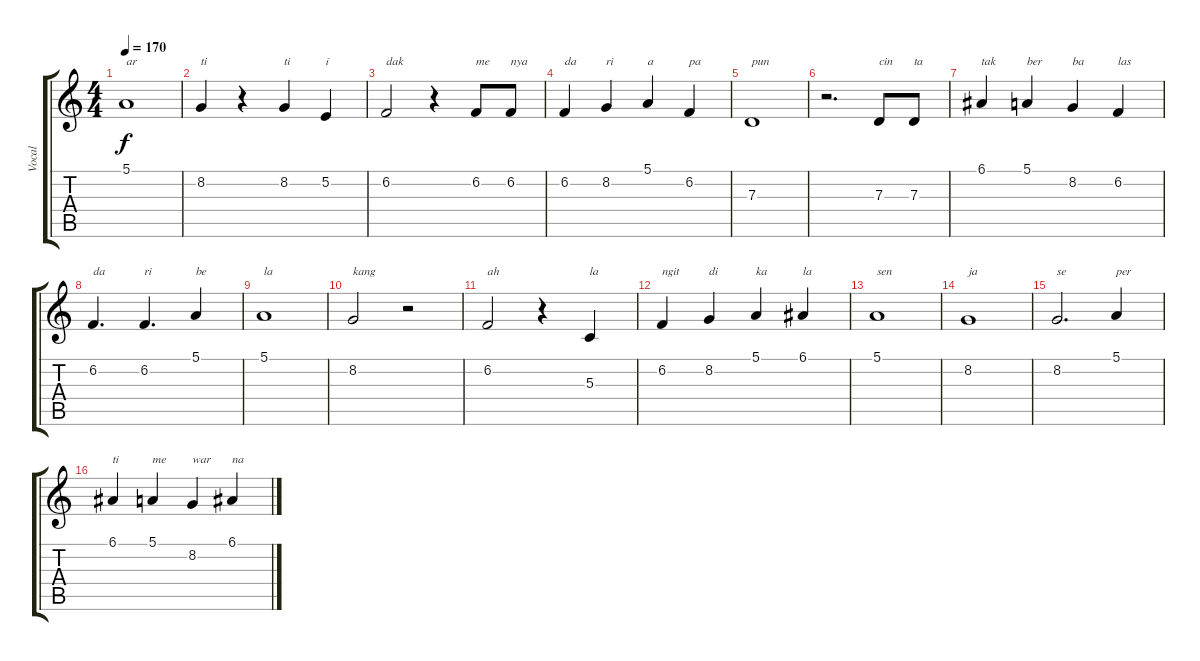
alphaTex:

\track ("Vocal" "Vocal") {instrument synthbrass1}
\staff {score tabs}
\tuning (E4 B3 G3 D3 A2 E2) {hide}
\ts (4 4)
\tempo 170
\clef g2
\ks c
5.1.1{txt "ar" dy f} |
8.2.4{txt "ti"} r.4 8.2.4{txt "ti"} 5.2.4{txt "i"} |
6.2.2{txt "dak"} r.4 6.2.8{txt "me"} 6.2.8{txt "nya"} |
6.2.4{txt "da"} 8.2.4{txt "ri"} 5.1.4{txt "a"} 6.2.4{txt "pa"} |
7.3.1{txt "pun"} |
r.2{d} 7.3.8{txt "cin"} 7.3.8{txt "ta"} |
6.1.4{txt "tak"} 5.1.4{txt "ber"} 8.2.4{txt "ba"} 6.2.4{txt "las"} |
6.2.4{d txt "da"} 6.2.4{d txt "ri"} 5.1.4{txt "be"} |
5.1.1{txt "la"} |
8.2.2{txt "kang"} r.2 |
6.2.2{txt "ah"} r.4 5.3.4{txt "la"} |
6.2.4{txt "ngit"} 8.2.4{txt "di"} 5.1.4{txt "ka"} 6.1.4{txt "la"} |
5.1.1{txt "sen"} |
8.2.1{txt "ja"} |
8.2.2{d txt "se"} 5.1.4{txt "per"} |
6.1.4{txt "ti"} 5.1.4{txt "me"} 8.2.4{txt "war"} 6.1.4{txt "na"}
